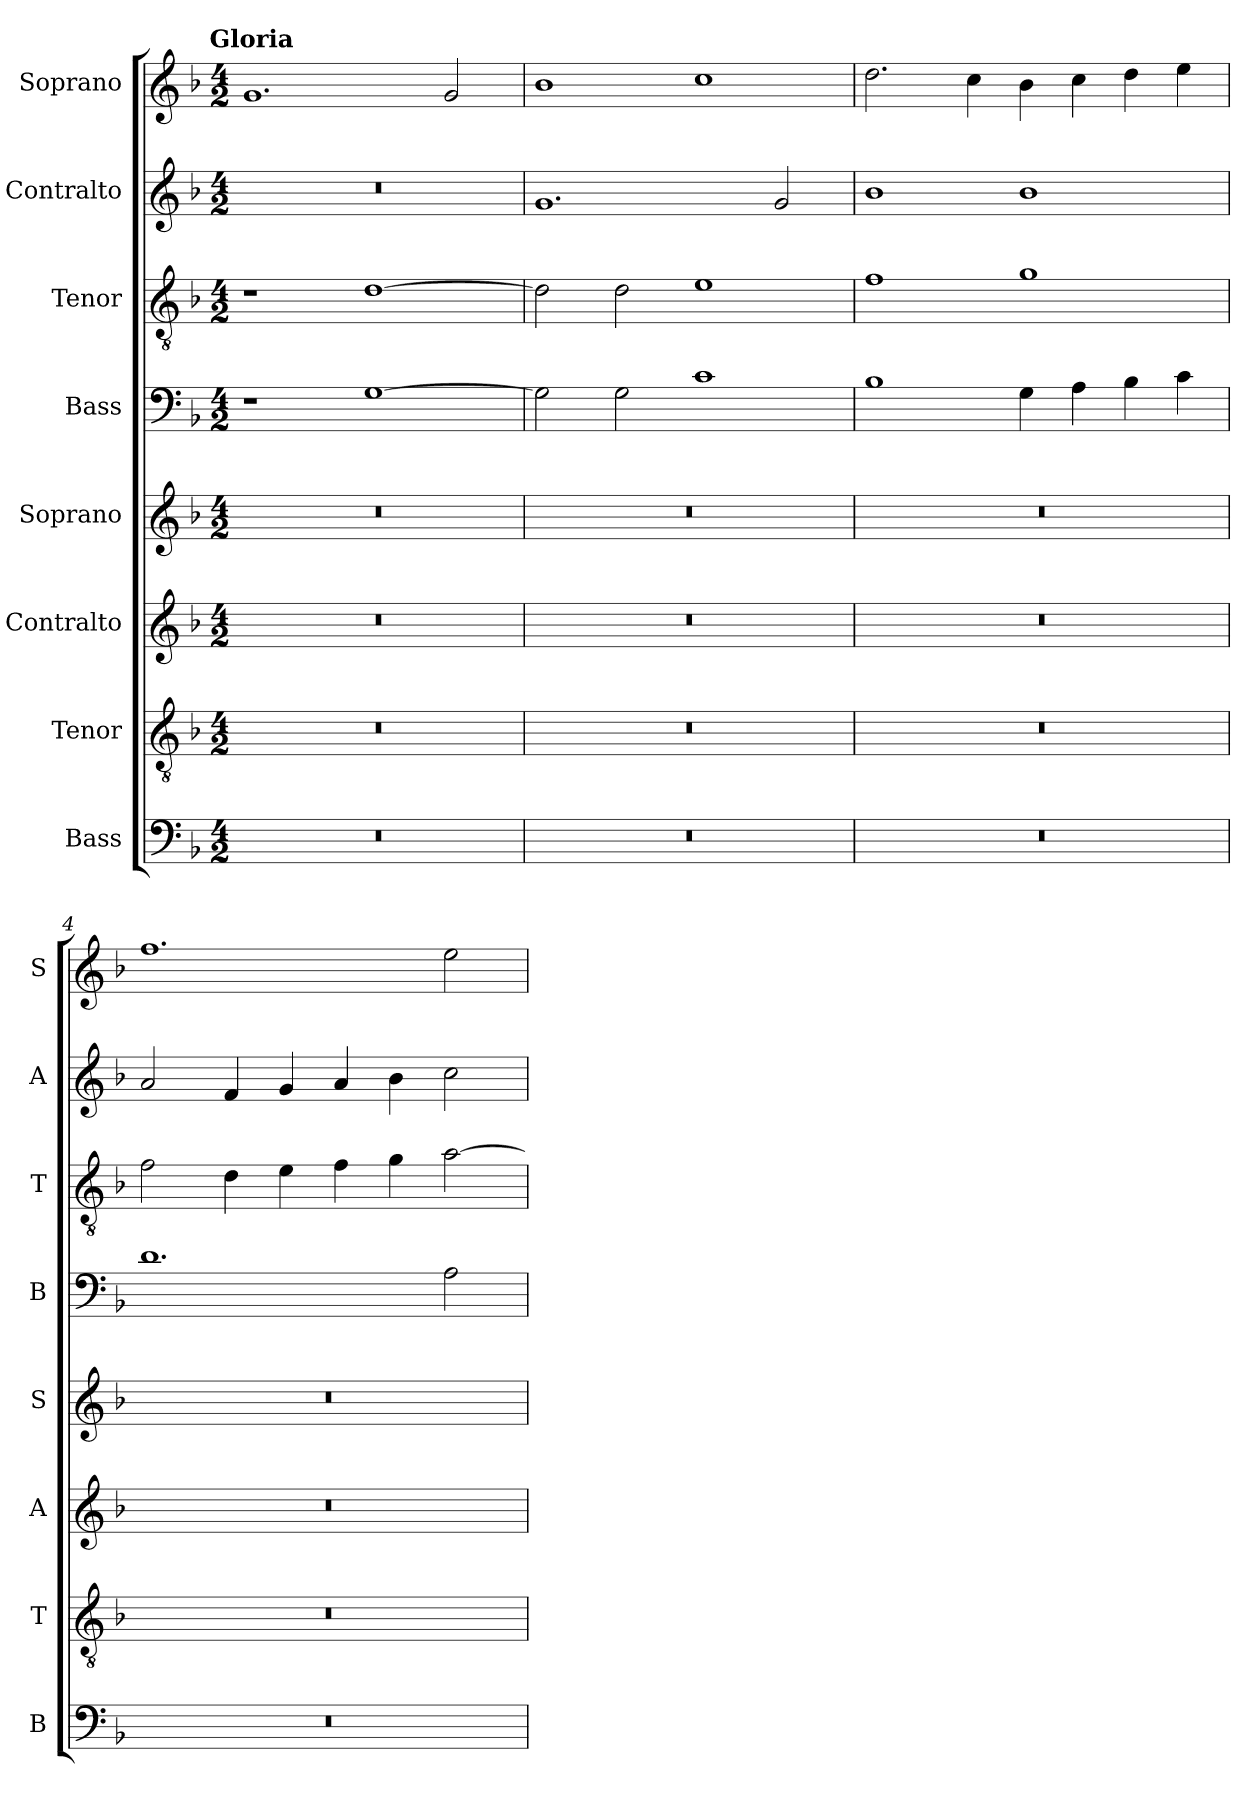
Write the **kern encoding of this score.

**kern	**kern	**kern	**kern	**kern	**kern	**kern	**kern
*part8	*part7	*part6	*part5	*part4	*part3	*part2	*part1
*staff8	*staff7	*staff6	*staff5	*staff4	*staff3	*staff2	*staff1
*I"Bass	*I"Tenor	*I"Contralto	*I"Soprano	*I"Bass	*I"Tenor	*I"Contralto	*I"Soprano
*I'B	*I'T	*I'A	*I'S	*I'B	*I'T	*I'A	*I'S
*clefF4	*clefGv2	*clefG2	*clefG2	*clefF4	*clefGv2	*clefG2	*clefG2
*k[b-]	*k[b-]	*k[b-]	*k[b-]	*k[b-]	*k[b-]	*k[b-]	*k[b-]
*G:dor	*G:dor	*G:dor	*G:dor	*G:dor	*G:dor	*G:dor	*G:dor
!!LO:TX:omd:t=Gloria
*M4/2	*M4/2	*M4/2	*M4/2	*M4/2	*M4/2	*M4/2	*M4/2
=1	=1	=1	=1	=1	=1	=1	=1
0r	0r	0r	0r	1r	1r	0r	1.g
.	.	.	.	[1G	[1d	.	.
.	.	.	.	.	.	.	2g
=2	=2	=2	=2	=2	=2	=2	=2
0r	0r	0r	0r	2G]	2d]	1.g	1b-
.	.	.	.	2G	2d	.	.
.	.	.	.	1c	1e	.	1cc
.	.	.	.	.	.	2g	.
=3	=3	=3	=3	=3	=3	=3	=3
0r	0r	0r	0r	1B-	1f	1b-	2.dd
.	.	.	.	.	.	.	4cc
.	.	.	.	4G	1g	1b-	4b-
.	.	.	.	4A	.	.	4cc
.	.	.	.	4B-	.	.	4dd
.	.	.	.	4c	.	.	4ee
=4	=4	=4	=4	=4	=4	=4	=4
0r	0r	0r	0r	1.d	2f	2a	1.ff
.	.	.	.	.	4d	4f	.
.	.	.	.	.	4e	4g	.
.	.	.	.	.	4f	4a	.
.	.	.	.	.	4g	4b-	.
.	.	.	.	2A	[2a	2cc	2ee
=	=	=	=	=	=	=	=
*-	*-	*-	*-	*-	*-	*-	*-
